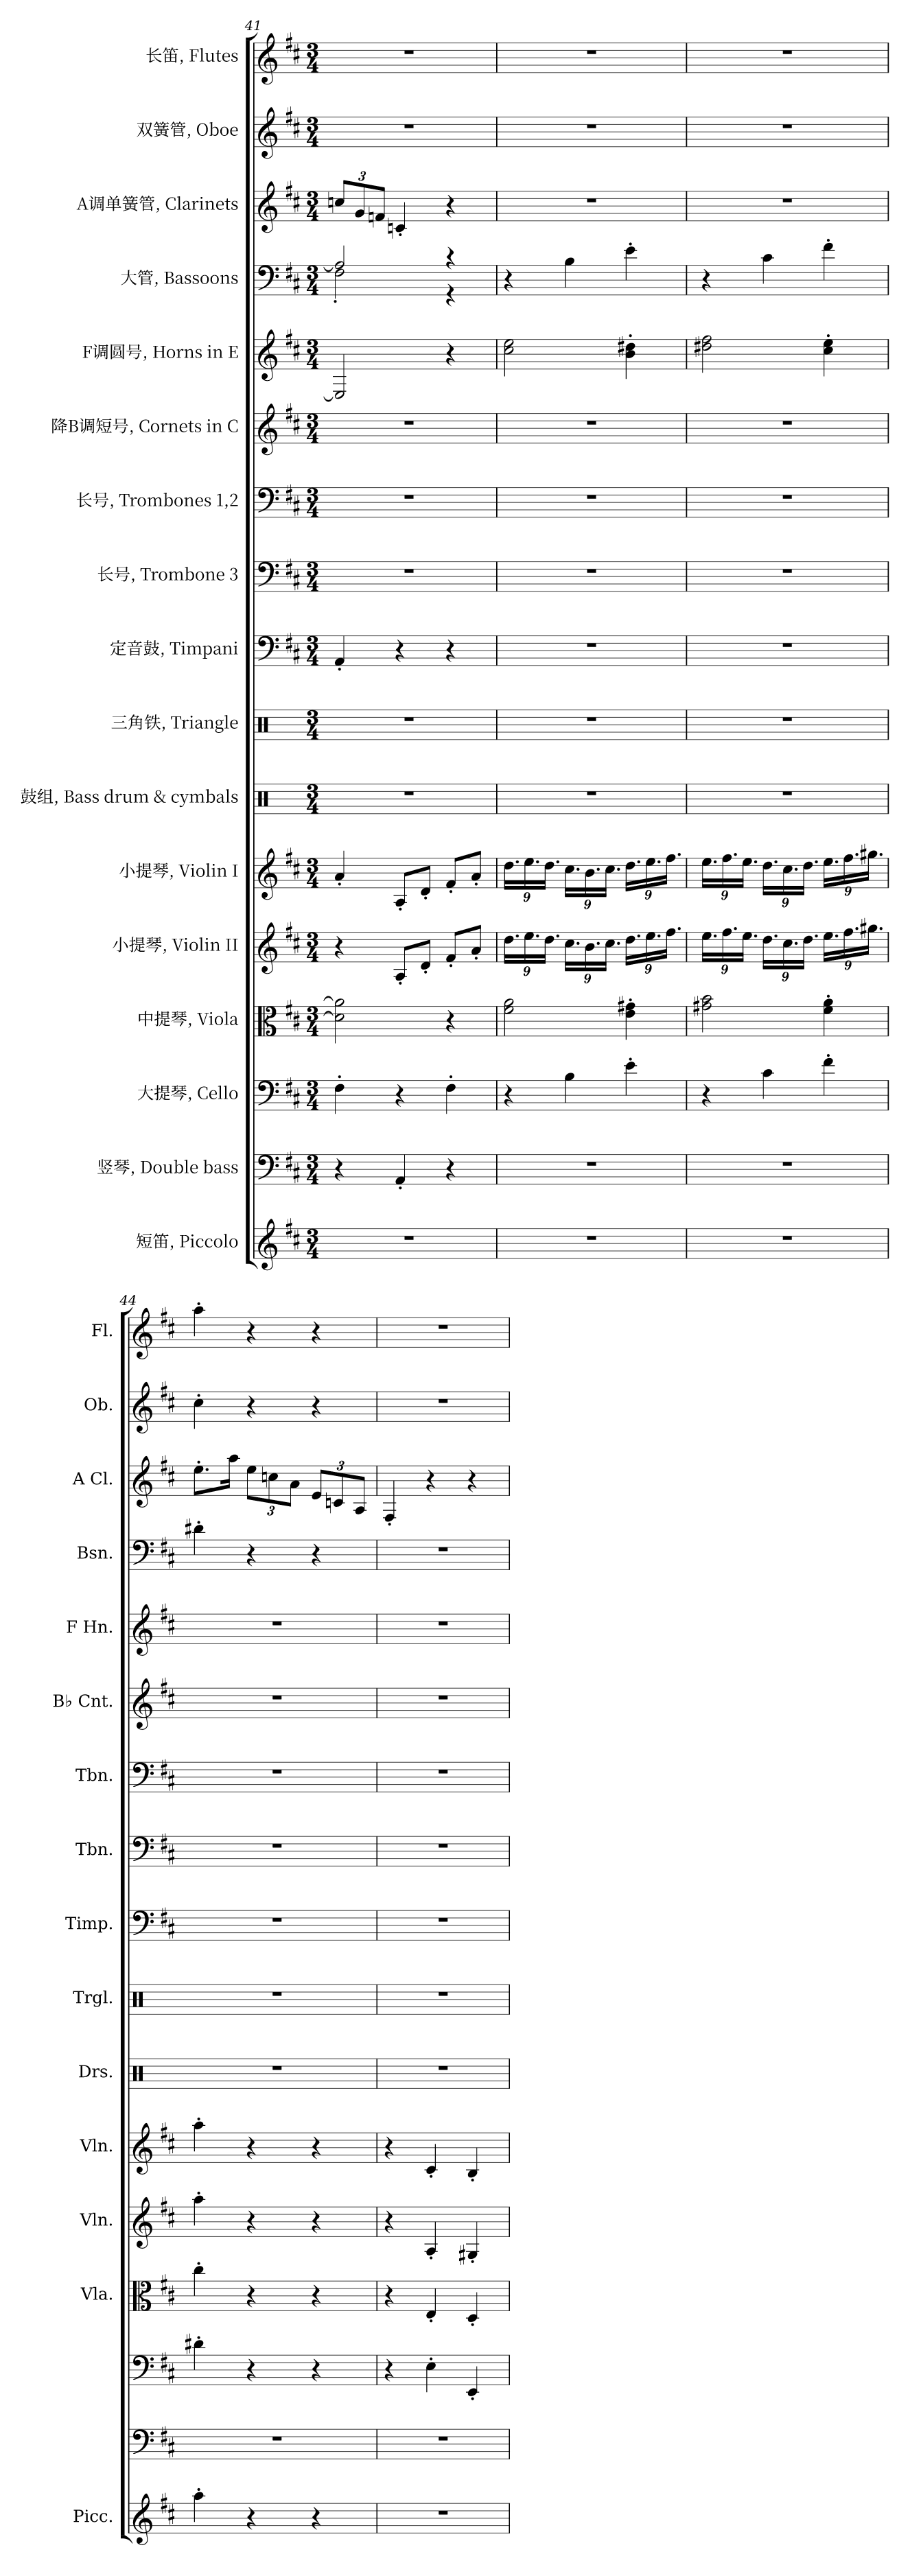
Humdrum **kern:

**kern	**kern	**kern	**kern	**kern	**kern	**kern	**kern	**kern	**kern	**kern	**kern	**kern	**kern	**kern	**kern	**kern
*part17	*part16	*part15	*part14	*part13	*part12	*part11	*part10	*part9	*part8	*part7	*part6	*part5	*part4	*part3	*part2	*part1
*staff17	*staff16	*staff15	*staff14	*staff13	*staff12	*staff11	*staff10	*staff9	*staff8	*staff7	*staff6	*staff5	*staff4	*staff3	*staff2	*staff1
*I"短笛, Piccolo	*I"竖琴, Double bass	*I"大提琴, Cello	*I"中提琴, Viola	*I"小提琴, Violin II	*I"小提琴, Violin I	*I"鼓组, Bass drum &amp; cymbals	*I"三角铁, Triangle	*I"定音鼓, Timpani	*I"长号, Trombone 3	*I"长号, Trombones 1,2	*I"降B调短号, Cornets in C	*I"F调圆号, Horns in E	*I"大管, Bassoons	*I"A调单簧管, Clarinets	*I"双簧管, Oboe	*I"长笛, Flutes
*I'Picc.	*	*	*I'Vla.	*I'Vln.	*I'Vln.	*I'Drs.	*I'Trgl.	*I'Timp.	*I'Tbn.	*I'Tbn.	*I'B♭ Cnt.	*I'F Hn.	*I'Bsn.	*I'A Cl.	*I'Ob.	*I'Fl.
*clefG2	*clefF4	*clefF4	*clefC3	*clefG2	*clefG2	*clefX	*clefX	*clefF4	*clefF4	*clefF4	*clefG2	*clefG2	*clefF4	*clefG2	*clefG2	*clefG2
*ITrd-7c-12	*	*	*	*	*	*	*	*	*	*	*ITrd1c2	*ITrd4c7	*	*ITrd2c3	*	*
*k[f#c#]	*k[f#c#]	*k[f#c#]	*k[f#c#]	*k[f#c#]	*k[f#c#]	*k[]	*k[]	*k[f#c#]	*k[f#c#]	*k[f#c#]	*k[]	*k[f#]	*k[f#c#]	*k[f#c#g#d#a#]	*k[f#c#]	*k[f#c#]
*M3/4	*M3/4	*M3/4	*M3/4	*M3/4	*M3/4	*M3/4	*M3/4	*M3/4	*M3/4	*M3/4	*M3/4	*M3/4	*M3/4	*M3/4	*M3/4	*M3/4
=41	=41	=41	=41	=41	=41	=41	=41	=41	=41	=41	=41	=41	=41	=41	=41	=41
*	*	*	*	*	*	*	*	*	*	*	*	*	*^	*	*	*
*	*	*	*	*	*	*	*	*	*	*	*	*	*	*	*Xbrackettup	*	*
2.r	4r	4F#'\	2d\] 2a\]	4r	4a'/	2.r	2.r	4AA'/	2.r	2.r	2.r	2AA/]	2A/]	2F#'\	12an/L	2.r	2.r
.	.	.	.	.	.	.	.	.	.	.	.	.	.	.	12e/	.	.
.	.	.	.	.	.	.	.	.	.	.	.	.	.	.	12dn/J	.	.
.	4AA'/	4r	.	8A'/L	8A'/L	.	.	4r	.	.	.	.	.	.	4An'/	.	.
.	.	.	.	8d'/J	8d'/J	.	.	.	.	.	.	.	.	.	.	.	.
.	4r	4F#'\	4r	8f#'/L	8f#'/L	.	.	4r	.	.	.	4r	4r	4r	4r	.	.
.	.	.	.	8a'/J	8a'/J	.	.	.	.	.	.	.	.	.	.	.	.
*	*	*	*	*	*	*	*	*	*	*	*	*	*v	*v	*	*	*
!!LO:PB:g=z
=42	=42	=42	=42	=42	=42	=42	=42	=42	=42	=42	=42	=42	=42	=42	=42	=42
*	*	*	*	*Xbrackettup	*Xbrackettup	*	*	*	*	*	*	*	*	*	*	*
2.r	2.r	4r	2f#\ 2a\	18.dd\LL	18.dd\LL	2.r	2.r	2.r	2.r	2.r	2.r	2f#\ 2a\	4r	2.r	2.r	2.r
.	.	.	.	18.ee\	18.ee\	.	.	.	.	.	.	.	.	.	.	.
.	.	.	.	18.dd\JJ	18.dd\JJ	.	.	.	.	.	.	.	.	.	.	.
.	.	4B\	.	18.cc#\LL	18.cc#\LL	.	.	.	.	.	.	.	4B\	.	.	.
.	.	.	.	18.b\	18.b\	.	.	.	.	.	.	.	.	.	.	.
.	.	.	.	18.cc#\JJ	18.cc#\JJ	.	.	.	.	.	.	.	.	.	.	.
.	.	4e'\	4e\' 4g#X\'	18.dd\LL	18.dd\LL	.	.	.	.	.	.	4e\' 4g#X\'	4e'\	.	.	.
.	.	.	.	18.ee\	18.ee\	.	.	.	.	.	.	.	.	.	.	.
.	.	.	.	18.ff#\JJ	18.ff#\JJ	.	.	.	.	.	.	.	.	.	.	.
=43	=43	=43	=43	=43	=43	=43	=43	=43	=43	=43	=43	=43	=43	=43	=43	=43
2.r	2.r	4r	2g#X\ 2b\	18.ee\LL	18.ee\LL	2.r	2.r	2.r	2.r	2.r	2.r	2g#X\ 2b\	4r	2.r	2.r	2.r
.	.	.	.	18.ff#\	18.ff#\	.	.	.	.	.	.	.	.	.	.	.
.	.	.	.	18.ee\JJ	18.ee\JJ	.	.	.	.	.	.	.	.	.	.	.
.	.	4c#\	.	18.dd\LL	18.dd\LL	.	.	.	.	.	.	.	4c#\	.	.	.
.	.	.	.	18.cc#\	18.cc#\	.	.	.	.	.	.	.	.	.	.	.
.	.	.	.	18.dd\JJ	18.dd\JJ	.	.	.	.	.	.	.	.	.	.	.
.	.	4f#'\	4f#\' 4a\'	18.ee\LL	18.ee\LL	.	.	.	.	.	.	4f#\' 4a\'	4f#'\	.	.	.
.	.	.	.	18.ff#\	18.ff#\	.	.	.	.	.	.	.	.	.	.	.
.	.	.	.	18.gg#X\JJ	18.gg#X\JJ	.	.	.	.	.	.	.	.	.	.	.
=44	=44	=44	=44	=44	=44	=44	=44	=44	=44	=44	=44	=44	=44	=44	=44	=44
4aaa'\	2.r	4d#X'\	4cc#'\	4aa'\	4aa'\	2.r	2.r	2.r	2.r	2.r	2.r	2.r	4d#X'\	8.cc#'\L	4cc#'\	4aa'\
.	.	.	.	.	.	.	.	.	.	.	.	.	.	16ff#\Jk	.	.
4r	.	4r	4r	4r	4r	.	.	.	.	.	.	.	4r	12cc#\L	4r	4r
.	.	.	.	.	.	.	.	.	.	.	.	.	.	12an\	.	.
.	.	.	.	.	.	.	.	.	.	.	.	.	.	12f#\J	.	.
4r	.	4r	4r	4r	4r	.	.	.	.	.	.	.	4r	12c#/L	4r	4r
.	.	.	.	.	.	.	.	.	.	.	.	.	.	12An/	.	.
.	.	.	.	.	.	.	.	.	.	.	.	.	.	12F#/J	.	.
!!LO:PB:g=z
=45	=45	=45	=45	=45	=45	=45	=45	=45	=45	=45	=45	=45	=45	=45	=45	=45
2.r	2.r	4r	4r	4r	4r	2.r	2.r	2.r	2.r	2.r	2.r	2.r	2.r	4D#'/	2.r	2.r
.	.	4E'\	4E'/	4A'/	4c#'/	.	.	.	.	.	.	.	.	4r	.	.
.	.	4EE'/	4D'/	4G#X'/	4B'/	.	.	.	.	.	.	.	.	4r	.	.
=	=	=	=	=	=	=	=	=	=	=	=	=	=	=	=	=
*-	*-	*-	*-	*-	*-	*-	*-	*-	*-	*-	*-	*-	*-	*-	*-	*-
